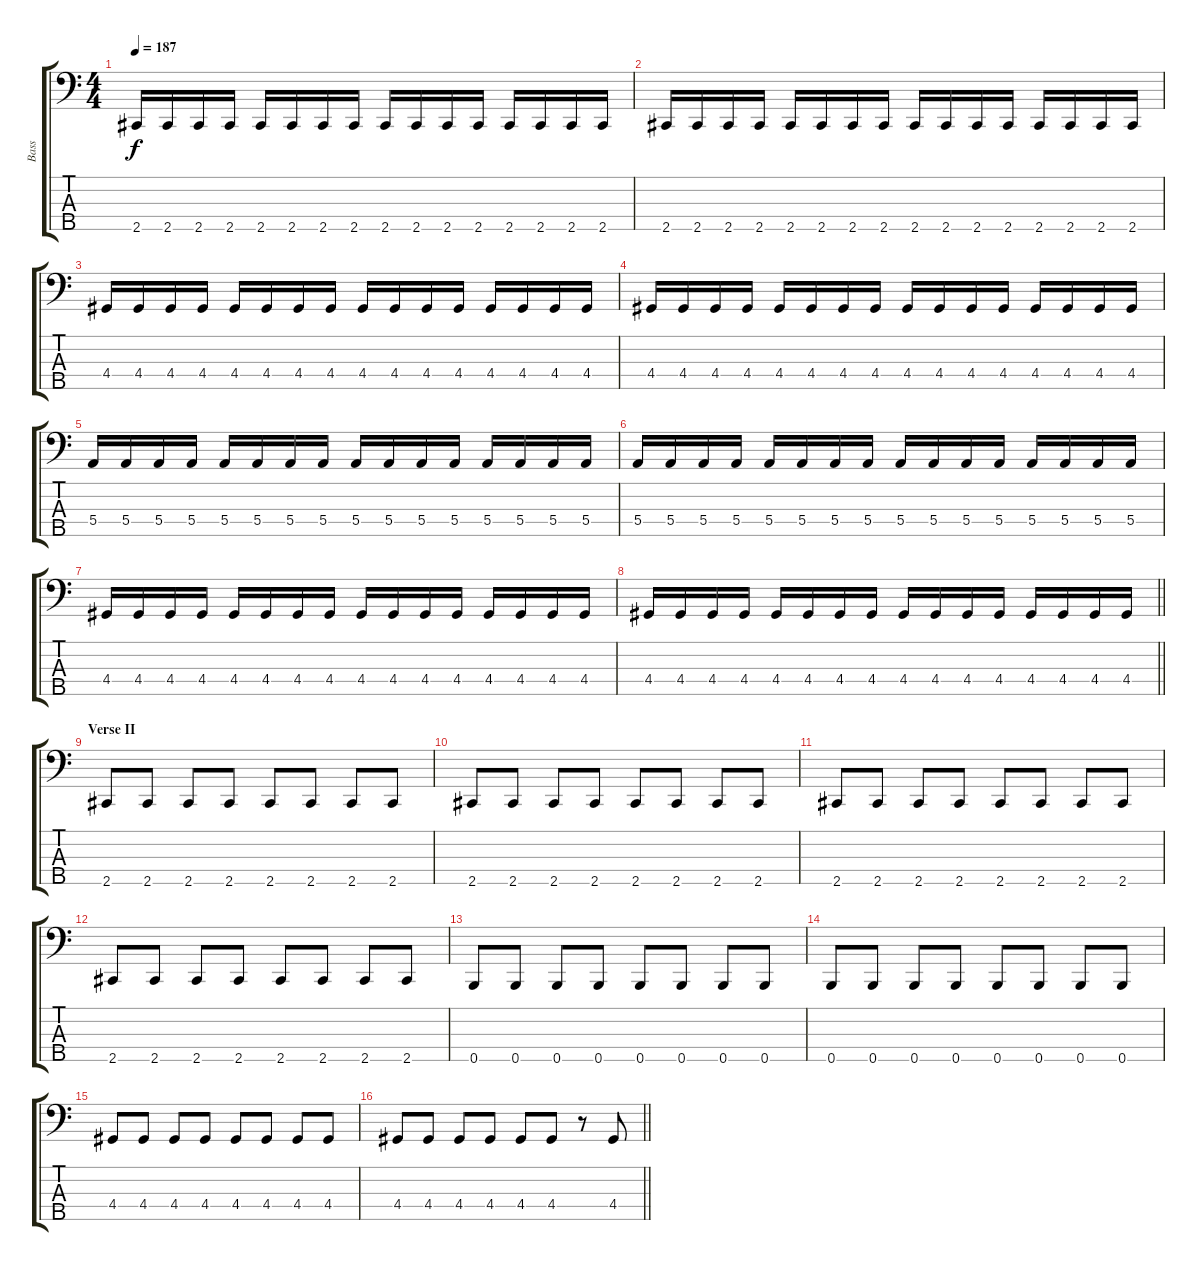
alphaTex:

\track ("Bass" "Bass") {instrument electricbassfinger}
\staff {score tabs}
\tuning (G2 D2 A1 E1 B0) {hide}
\ts (4 4)
\section ("" "")
\tempo 187
\clef f4
\ks c
2.5.16{dy f} 2.5.16 2.5.16 2.5.16 2.5.16 2.5.16 2.5.16 2.5.16 2.5.16 2.5.16 2.5.16 2.5.16 2.5.16 2.5.16 2.5.16 2.5.16 |
2.5.16 2.5.16 2.5.16 2.5.16 2.5.16 2.5.16 2.5.16 2.5.16 2.5.16 2.5.16 2.5.16 2.5.16 2.5.16 2.5.16 2.5.16 2.5.16 |
4.4.16 4.4.16 4.4.16 4.4.16 4.4.16 4.4.16 4.4.16 4.4.16 4.4.16 4.4.16 4.4.16 4.4.16 4.4.16 4.4.16 4.4.16 4.4.16 |
4.4.16 4.4.16 4.4.16 4.4.16 4.4.16 4.4.16 4.4.16 4.4.16 4.4.16 4.4.16 4.4.16 4.4.16 4.4.16 4.4.16 4.4.16 4.4.16 |
5.4.16 5.4.16 5.4.16 5.4.16 5.4.16 5.4.16 5.4.16 5.4.16 5.4.16 5.4.16 5.4.16 5.4.16 5.4.16 5.4.16 5.4.16 5.4.16 |
5.4.16 5.4.16 5.4.16 5.4.16 5.4.16 5.4.16 5.4.16 5.4.16 5.4.16 5.4.16 5.4.16 5.4.16 5.4.16 5.4.16 5.4.16 5.4.16 |
4.4.16 4.4.16 4.4.16 4.4.16 4.4.16 4.4.16 4.4.16 4.4.16 4.4.16 4.4.16 4.4.16 4.4.16 4.4.16 4.4.16 4.4.16 4.4.16 |
\barLineRight lightlight
4.4.16 4.4.16 4.4.16 4.4.16 4.4.16 4.4.16 4.4.16 4.4.16 4.4.16 4.4.16 4.4.16 4.4.16 4.4.16 4.4.16 4.4.16 4.4.16 |
\section ("" "Verse II")
2.5.8 2.5.8 2.5.8 2.5.8 2.5.8 2.5.8 2.5.8 2.5.8 |
2.5.8 2.5.8 2.5.8 2.5.8 2.5.8 2.5.8 2.5.8 2.5.8 |
2.5.8 2.5.8 2.5.8 2.5.8 2.5.8 2.5.8 2.5.8 2.5.8 |
2.5.8 2.5.8 2.5.8 2.5.8 2.5.8 2.5.8 2.5.8 2.5.8 |
0.5.8 0.5.8 0.5.8 0.5.8 0.5.8 0.5.8 0.5.8 0.5.8 |
0.5.8 0.5.8 0.5.8 0.5.8 0.5.8 0.5.8 0.5.8 0.5.8 |
4.4.8 4.4.8 4.4.8 4.4.8 4.4.8 4.4.8 4.4.8 4.4.8 |
\barLineRight lightlight
4.4.8 4.4.8 4.4.8 4.4.8 4.4.8 4.4.8 r.8 4.4.8
